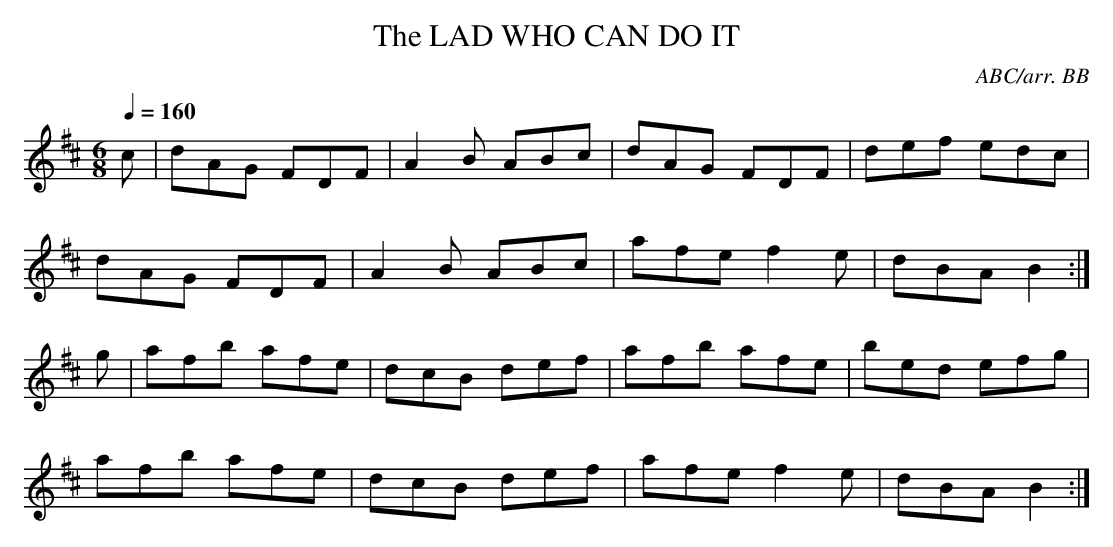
X:1
T:LAD WHO CAN DO IT, The
C:ABC/arr. BB
M:6/8
Q:1/4=160
K:Bm
c|dAG FDF|A2B ABc|dAG FDF|def edc|
dAG FDF|A2B ABc|afe f2e|dBA B2:|
g|afb afe|dcB def|afb afe|bed efg|
afb afe|dcB def|afe f2e|dBA B2:|
